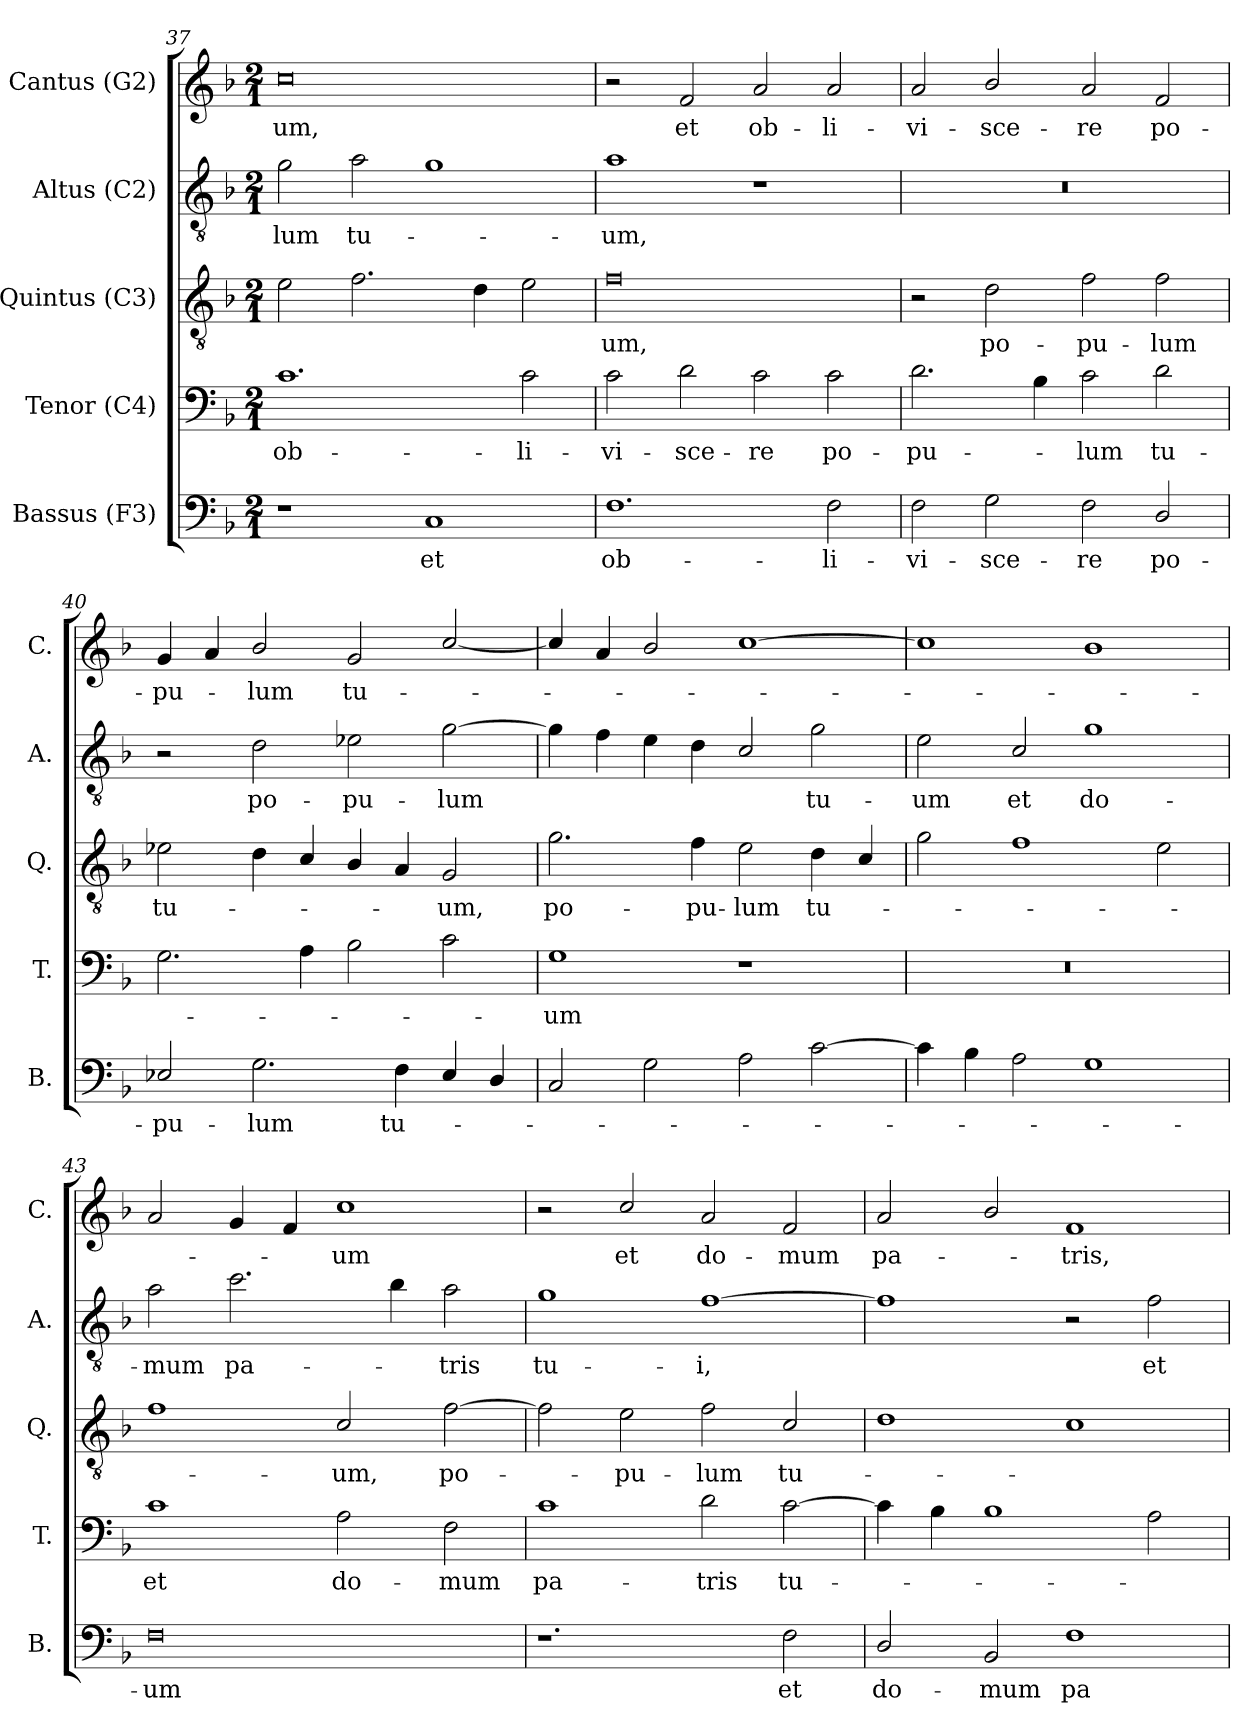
**kern	**text	**kern	**text	**kern	**text	**kern	**text	**kern	**text
*part5	*part5	*part4	*part4	*part3	*part3	*part2	*part2	*part1	*part1
*staff5	*staff5	*staff4	*staff4	*staff3	*staff3	*staff2	*staff2	*staff1	*staff1
*I"Bassus (F3)	*	*I"Tenor (C4)	*	*I"Quintus (C3)	*	*I"Altus (C2)	*	*I"Cantus (G2)	*
*I'B.	*	*I'T.	*	*I'Q.	*	*I'A.	*	*I'C.	*
*clefF4	*	*clefF4	*	*clefGv2	*	*clefGv2	*	*clefG2	*
*	*	*ITrd7c12	*	*ITrd7c12	*	*ITrd7c12	*	*	*
*k[b-]	*	*k[b-]	*	*k[b-]	*	*k[b-]	*	*k[b-]	*
*F:	*	*F:	*	*F:	*	*F:	*	*F:	*
*M2/1	*	*M2/1	*	*M2/1	*	*M2/1	*	*M2/1	*
=37	=37	=37	=37	=37	=37	=37	=37	=37	=37
!	!	!	!LO:LY:b	!	!	!	!LO:LY:b	!	!LO:LY:b
1r	.	1.C	ob-	2E\	.	2G\	-lum	0cc	-um,
!	!	!	!	!	!	!	!LO:LY:b	!	!
.	.	.	.	2.F\	.	2A\	tu-	.	.
!	!LO:LY:b	!	!	!	!	!	!	!	!
1C	et	.	.	.	.	1G	.	.	.
.	.	.	.	4D\	.	.	.	.	.
!	!	!	!LO:LY:b	!	!	!	!	!	!
.	.	2C\	-li-	2E\	.	.	.	.	.
=38	=38	=38	=38	=38	=38	=38	=38	=38	=38
!	!LO:LY:b	!	!LO:LY:b	!	!LO:LY:b	!	!LO:LY:b	!	!
1.F	ob-	2C\	-vi-	0F	-um,	1A	-um,	2r	.
!	!	!	!LO:LY:b	!	!	!	!	!	!LO:LY:b
.	.	2D\	-sce-	.	.	.	.	2f/	et
!	!	!	!LO:LY:b	!	!	!	!	!	!LO:LY:b
.	.	2C\	-re	.	.	1r	.	2a/	ob-
!	!LO:LY:b	!	!LO:LY:b	!	!	!	!	!	!LO:LY:b
2F\	-li-	2C\	po-	.	.	.	.	2a/	-li-
=39	=39	=39	=39	=39	=39	=39	=39	=39	=39
!	!LO:LY:b	!	!LO:LY:b	!	!	!	!	!	!LO:LY:b
2F\	-vi-	2.D\	-pu-	2r	.	0r	.	2a/	-vi-
!	!LO:LY:b	!	!	!	!LO:LY:b	!	!	!	!LO:LY:b
2G\	-sce-	.	.	2D\	po-	.	.	2b-/	-sce-
.	.	4BB-\	.	.	.	.	.	.	.
!	!LO:LY:b	!	!LO:LY:b	!	!LO:LY:b	!	!	!	!LO:LY:b
2F\	-re	2C\	-lum	2F\	-pu-	.	.	2a/	-re
!	!LO:LY:b	!	!LO:LY:b	!	!LO:LY:b	!	!	!	!LO:LY:b
2D/	po-	2D\	tu-	2F\	-lum	.	.	2f/	po-
=40	=40	=40	=40	=40	=40	=40	=40	=40	=40
!	!LO:LY:b	!	!	!	!LO:LY:b	!	!	!	!LO:LY:b
2E-X/	-pu-	2.GG\	.	2E-X\	tu-	2r	.	4g/	-pu-
.	.	.	.	.	.	.	.	4a/	.
!	!LO:LY:b	!	!	!	!	!	!LO:LY:b	!	!LO:LY:b
2.G\	-lum	.	.	4D\	.	2D\	po-	2b-/	-lum
.	.	4AA\	.	4C/	.	.	.	.	.
!	!	!	!	!	!	!	!LO:LY:b	!	!LO:LY:b
.	.	2BB-\	.	4BB-/	.	2E-X\	-pu-	2g/	tu-
!	!LO:LY:b	!	!	!	!	!	!	!	!
4F\	tu-	.	.	4AA/	.	.	.	.	.
!	!	!	!	!	!LO:LY:b	!	!LO:LY:b	!	!
4E-/	.	2C\	.	2GG/	-um,	[2G\	-lum	[2cc/	.
4D/	.	.	.	.	.	.	.	.	.
=41	=41	=41	=41	=41	=41	=41	=41	=41	=41
!	!	!	!LO:LY:b	!	!LO:LY:b	!	!	!	!
2C/	.	1GG	-um	2.G\	po-	4G\]	.	4cc/]	.
.	.	.	.	.	.	4F\	.	4a/	.
2G\	.	.	.	.	.	4E\	.	2b-/	.
!	!	!	!	!	!LO:LY:b	!	!	!	!
.	.	.	.	4F\	-pu-	4D\	.	.	.
!	!	!	!	!	!LO:LY:b	!	!	!	!
2A\	.	1r	.	2E\	-lum	2C/	.	[1cc	.
!	!	!	!	!	!LO:LY:b	!	!LO:LY:b	!	!
[2c\	.	.	.	4D\	tu-	2G\	tu-	.	.
.	.	.	.	4C/	.	.	.	.	.
=42	=42	=42	=42	=42	=42	=42	=42	=42	=42
!	!	!	!	!	!	!	!LO:LY:b	!	!
4c\]	.	0r	.	2G\	.	2E\	-um	1cc]	.
4B-\	.	.	.	.	.	.	.	.	.
!	!	!	!	!	!	!	!LO:LY:b	!	!
2A\	.	.	.	1F	.	2C/	et	.	.
!	!	!	!	!	!	!	!LO:LY:b	!	!
1G	.	.	.	.	.	1G	do-	1b-	.
.	.	.	.	2E\	.	.	.	.	.
=43	=43	=43	=43	=43	=43	=43	=43	=43	=43
!	!LO:LY:b	!	!LO:LY:b	!	!	!	!LO:LY:b	!	!
0F	-um	1C	et	1F	.	2A\	-mum	2a/	.
!	!	!	!	!	!	!	!LO:LY:b	!	!
.	.	.	.	.	.	2.c\	pa-	4g/	.
.	.	.	.	.	.	.	.	4f/	.
!	!	!	!LO:LY:b	!	!LO:LY:b	!	!	!	!LO:LY:b
.	.	2AA\	do-	2C/	-um,	.	.	1cc	-um
.	.	.	.	.	.	4B-\	.	.	.
!	!	!	!LO:LY:b	!	!LO:LY:b	!	!LO:LY:b	!	!
.	.	2FF\	-mum	[2F\	po-	2A\	-tris	.	.
=44	=44	=44	=44	=44	=44	=44	=44	=44	=44
!	!	!	!LO:LY:b	!	!	!	!LO:LY:b	!	!
1.r	.	1C	pa-	2F\]	.	1G	tu-	2r	.
!	!	!	!	!	!LO:LY:b	!	!	!	!LO:LY:b
.	.	.	.	2E\	-pu-	.	.	2cc/	et
!	!	!	!LO:LY:b	!	!LO:LY:b	!	!LO:LY:b	!	!LO:LY:b
.	.	2D\	-tris	2F\	-lum	[1F	-i,	2a/	do-
!	!LO:LY:b	!	!LO:LY:b	!	!LO:LY:b	!	!	!	!LO:LY:b
2F\	et	[2C\	tu-	2C/	tu-	.	.	2f/	-mum
=45	=45	=45	=45	=45	=45	=45	=45	=45	=45
!	!LO:LY:b	!	!	!	!	!	!	!	!LO:LY:b
2D/	do-	4C\]	.	1D	.	1F]	.	2a/	pa-
.	.	4BB-\	.	.	.	.	.	.	.
!	!LO:LY:b	!	!	!	!	!	!	!	!
2BB-/	-mum	1BB-	.	.	.	.	.	2b-/	.
!	!LO:LY:b	!	!	!	!	!	!	!	!LO:LY:b
1F	pa-	.	.	1C	.	2r	.	1f	-tris,
!	!	!	!	!	!	!	!LO:LY:b	!	!
.	.	2AA\	.	.	.	2F\	et	.	.
=	=	=	=	=	=	=	=	=	=
*-	*-	*-	*-	*-	*-	*-	*-	*-	*-
